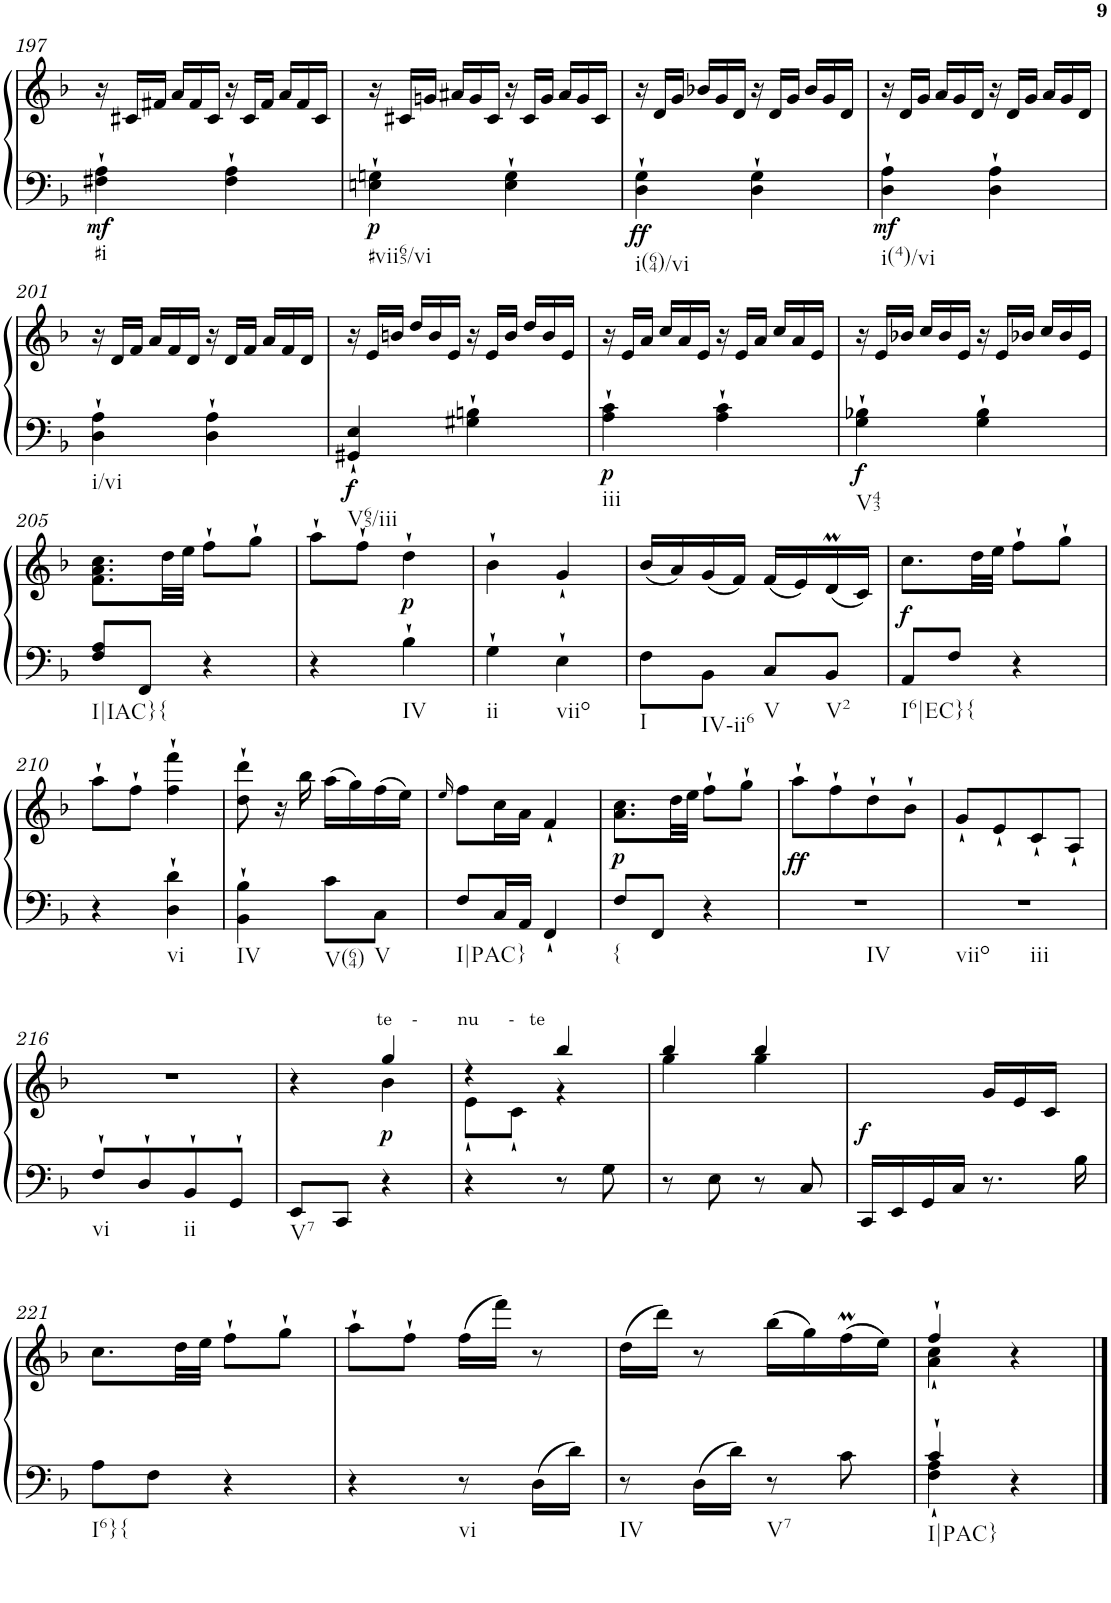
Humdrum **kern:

**kern	**kern	**dynam
*part1	*part1	*part1
*staff2	*staff1	*staff1/2
*I"Harpsichord	*	*
*I'Hch.	*	*
!!LO:PB:g=z
*clefF4	*clefG2	*
*k[b-]	*k[b-]	*
*F:	*F:	*
*M2/4	*M2/4	*
*	*Xtuplet	*
=197	=197	=197
!LO:TX:b:t=#i	!	!
!	!	!LO:DY:b=2
4F#X\` 4A\`	24r	mf
.	24c#X/LL	.
.	24f#X/JJ	.
.	24a/LL	.
.	24f#/	.
.	24c#/JJ	.
4F#\` 4A\`	24r	.
.	24c#/LL	.
.	24f#/JJ	.
.	24a/LL	.
.	24f#/	.
.	24c#/JJ	.
=198	=198	=198
!LO:TX:b:t=#vii65/vi	!	!
!	!	!LO:DY:b=2
4En\` 4Gn\`	24r	p
.	24c#X/LL	.
.	24gn/JJ	.
.	24a#X/LL	.
.	24g/	.
.	24c#/JJ	.
4E\` 4G\`	24r	.
.	24c#/LL	.
.	24g/JJ	.
.	24a#/LL	.
.	24g/	.
.	24c#/JJ	.
=199	=199	=199
!LO:TX:b:t=i(64)/vi	!	!
!	!	!LO:DY:b=2
4D\` 4G\`	24r	ff
.	24d/LL	.
.	24g/JJ	.
.	24b-X/LL	.
.	24g/	.
.	24d/JJ	.
4D\` 4G\`	24r	.
.	24d/LL	.
.	24g/JJ	.
.	24b-/LL	.
.	24g/	.
.	24d/JJ	.
=200	=200	=200
!LO:TX:b:t=i(4)/vi	!	!
!	!	!LO:DY:b=2
4D\` 4A\`	24r	mf
.	24d/LL	.
.	24g/JJ	.
.	24a/LL	.
.	24g/	.
.	24d/JJ	.
4D\` 4A\`	24r	.
.	24d/LL	.
.	24g/JJ	.
.	24a/LL	.
.	24g/	.
.	24d/JJ	.
!!LO:LB:g=z
=201	=201	=201
!LO:TX:b:t=i/vi	!	!
4D\` 4A\`	24r	.
.	24d/LL	.
.	24f/JJ	.
.	24a/LL	.
.	24f/	.
.	24d/JJ	.
4D\` 4A\`	24r	.
.	24d/LL	.
.	24f/JJ	.
.	24a/LL	.
.	24f/	.
.	24d/JJ	.
=202	=202	=202
!LO:TX:b:t=V65/iii	!	!
!	!	!LO:DY:b=2
4GG#X/` 4E/`	24r	f
.	24e/LL	.
.	24bn/JJ	.
.	24dd/LL	.
.	24b/	.
.	24e/JJ	.
4G#X\` 4Bn\`	24r	.
.	24e/LL	.
.	24b/JJ	.
.	24dd/LL	.
.	24b/	.
.	24e/JJ	.
=203	=203	=203
!LO:TX:b:t=iii	!	!
!	!	!LO:DY:b=2
4A\` 4c\`	24r	p
.	24e/LL	.
.	24a/JJ	.
.	24cc/LL	.
.	24a/	.
.	24e/JJ	.
4A\` 4c\`	24r	.
.	24e/LL	.
.	24a/JJ	.
.	24cc/LL	.
.	24a/	.
.	24e/JJ	.
=204	=204	=204
!LO:TX:b:t=V43	!	!
!	!	!LO:DY:b=2
4G\` 4B-X\`	24r	f
.	24e/LL	.
.	24b-X/JJ	.
.	24cc/LL	.
.	24b-/	.
.	24e/JJ	.
4G\` 4B-\`	24r	.
.	24e/LL	.
.	24b-X/JJ	.
.	24cc/LL	.
.	24b-/	.
.	24e/JJ	.
!!LO:LB:g=z
=205	=205	=205
!LO:TX:b:t=I|IAC}{	!	!
8F/ 8A/L	8.f\ 8.a\ 8.cc\L	.
8FF/J	.	.
.	32dd\LL	.
.	32ee\JJJ	.
4r	8ff`\L	.
.	8gg`\J	.
=206	=206	=206
4r	8aa`\L	.
.	8ff`\J	.
!LO:TX:b:t=IV	!	!
!	!	!LO:DY:b
4B-`\	4dd`\	p
=207	=207	=207
!LO:TX:b:t=ii	!	!
4G`\	4b-`\	.
!LO:TX:b:t=viio	!	!
4E`\	4g`/	.
=208	=208	=208
!LO:TX:b:t=I	!	!
8F\L	(<16b-/LL	.
.	16a/)	.
!LO:TX:b:t=IV-ii6	!	!
8BB-\J	(<16g/	.
.	16f/JJ)	.
!LO:TX:b:t=V	!	!
8C/L	(<16f/LL	.
.	16e/)	.
!LO:TX:b:t=V2	!	!
8BB-/J	(<16dM/	.
.	16c/JJ)	.
=209	=209	=209
!LO:TX:b:t=I6|EC}{	!	!
!	!	!LO:DY:b
8AA/L	8.cc\L	f
8F/J	.	.
.	32dd\LL	.
.	32ee\JJJ	.
4r	8ff`\L	.
.	8gg`\J	.
!!LO:LB:g=z
=210	=210	=210
4r	8aa`\L	.
.	8ff`\J	.
!LO:TX:b:t=vi	!	!
4D\` 4d\`	4ff\` 4fff\`	.
=211	=211	=211
!LO:TX:b:t=IV	!	!
4BB-\` 4B-\`	8dd\` 8ddd\`	.
.	16r	.
.	16bb-\	.
!LO:TX:b:t=V(64)	!	!
8c\L	(>16aa\LL	.
.	16gg\)	.
!LO:TX:b:t=V	!	!
8C\J	(>16ff\	.
.	16ee\JJ)	.
=212	=212	=212
.	16qee/	.
!LO:TX:b:t=I|PAC}	!	!
8F/L	8ff\L	.
16C/L	16cc\L	.
16AA/JJ	16a\JJ	.
4FF`/	4f`/	.
=213	=213	=213
!LO:TX:b:t={	!	!
!	!	!LO:DY:b
8F/L	8.a\ 8.cc\L	p
8FF/J	.	.
.	32dd\LL	.
.	32ee\JJJ	.
4r	8ff`\L	.
.	8gg`\J	.
=214	=214	=214
!LO:TX:b:t=IV	!	!
!	!	!LO:DY:b
2r	8aa`\L	ff
.	8ff`\	.
.	8dd`\	.
.	8b-`\J	.
=215	=215	=215
!LO:TX:b:t=viio	!	!
!LO:TX:b:t=iii	!	!
2r	8g`/L	.
.	8e`/	.
.	8c`/	.
.	8A`/J	.
!!LO:LB:g=z
=216	=216	=216
!LO:TX:b:t=vi	!	!
8F`>/L	2r	.
8D`>/	.	.
!LO:TX:b:t=ii	!	!
8BB-`>/	.	.
8GG`>/J	.	.
=217	=217	=217
*	*^	*
!LO:TX:b:t=V7	!	!	!
8EE/L	4r	4ryy	.
8CC/J	.	.	.
!	!LO:TX:a:t=te    -        nu      -   te	!	!
!	!	!	!LO:DY:b
4r	4gg/	4b-\	p
=218	=218	=218	=218
4r	4r	8e`\L	.
.	.	8c`\J	.
8r	4bb-/	4r	.
8G\	.	.	.
=219	=219	=219	=219
8r	4bb-/	4gg\	.
8E\	.	.	.
8r	4bb-/	4gg\	.
8C/	.	.	.
*	*v	*v	*
=220	=220	=220
!	!	!LO:DY:b
16CC/LL	4ryy	f
16EE/	.	.
16GG/	.	.
16C/JJ	.	.
8.r	16g/LL	.
.	16e/	.
.	16c/JJ	.
16B-\	16ryy	.
!!LO:LB:g=z
=221	=221	=221
!LO:TX:b:t=I6}{	!	!
8A\L	8.cc\L	.
8F\J	.	.
.	32dd\LL	.
.	32ee\JJJ	.
4r	8ff`\L	.
.	8gg`\J	.
=222	=222	=222
4r	8aa`\L	.
.	8ff`\J	.
!LO:TX:b:t=vi	!	!
8r	(>16ff\LL	.
.	16fff\JJ)	.
16D\LL	8r	.
16d\JJ	.	.
=223	=223	=223
!LO:TX:b:t=IV	!	!
8r	(>16dd\LL	.
.	16ddd\JJ)	.
16D\LL	8r	.
16d\JJ	.	.
!LO:TX:b:t=V7	!	!
8r	(>16bb-\LL	.
.	16gg\)	.
8c\	(>16ffM\	.
.	16ee\JJ)	.
=224	=224	=224
*^	*^	*
!LO:TX:b:t=I|PAC}	!	!	!	!
4c``</	4F\ 4A\	4ff`<`>/	4a\ 4cc\	.
4r	4ryy	4r	4ryy	.
*v	*v	*	*	*
*	*v	*v	*
==	==	==
*-	*-	*-
